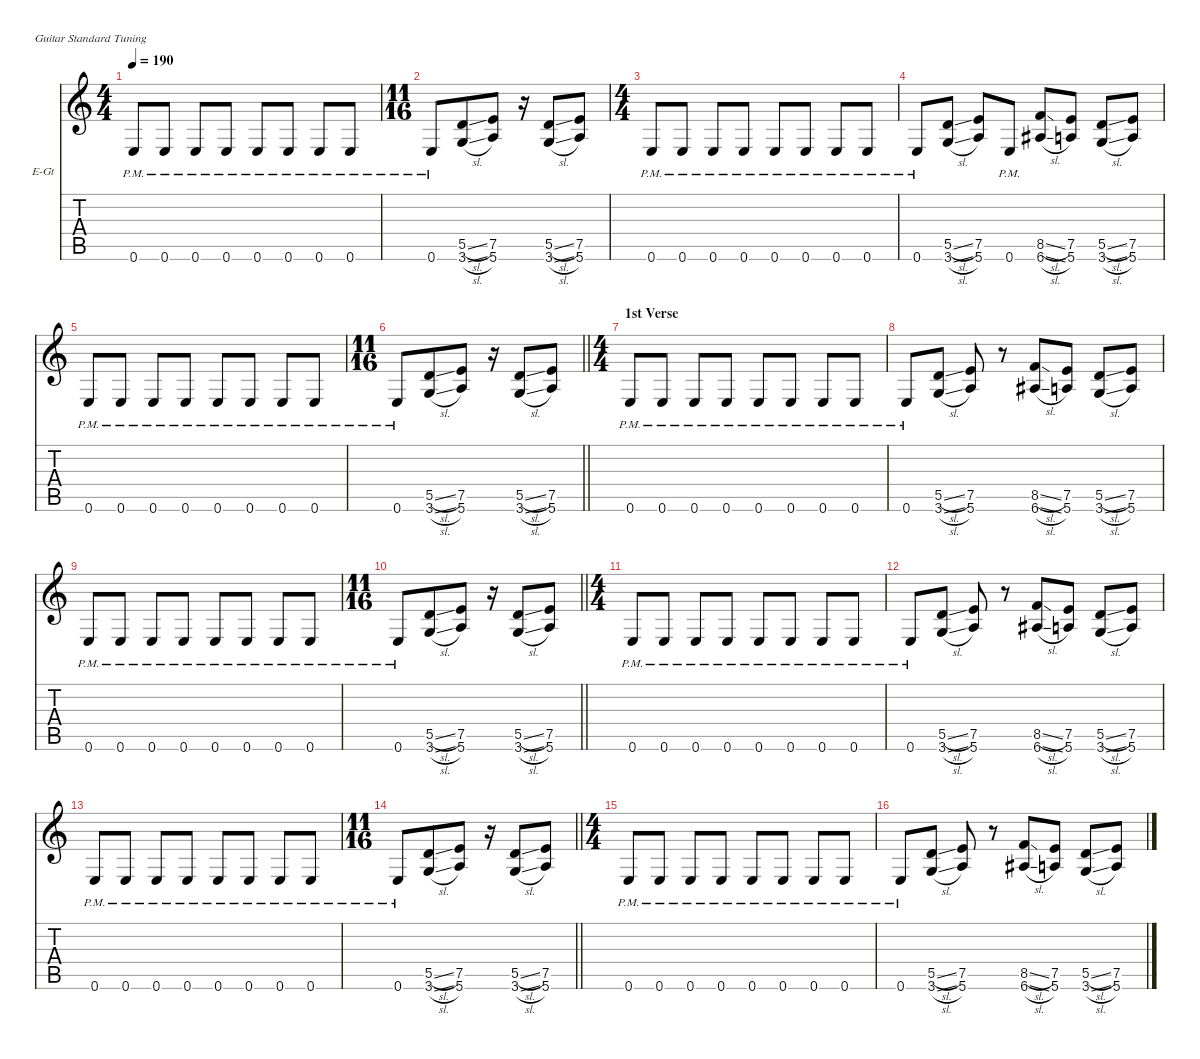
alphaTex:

\hideDynamics
\bracketExtendMode nobrackets
\firstSystemTrackNameOrientation horizontal
\otherSystemsTrackNameOrientation horizontal
\track ("Kirk Hammett" "E-Gt") {instrument distortionguitar}
\staff {score tabs}
\tuning (E4 B3 G3 D3 A2 E2)
\ts (4 4)
\tempo 190
\clef g2
\ks c
0.6{pm}.8{dy fff} 0.6{pm}.8 0.6{pm}.8 0.6{pm}.8 0.6{pm}.8 0.6{pm}.8 0.6{pm}.8 0.6{pm}.8 |
\ts (11 16)
\beaming (8 3 2)
0.6{pm}.8 (5.5{sl} 3.6{sl}).8 (7.5 5.6).8 r.16 (5.5{sl} 3.6{sl}).8 (7.5 5.6).8{dy f} |
\ts (4 4)
\beaming (8 2 2 2 2)
0.6{pm}.8{dy fff} 0.6{pm}.8 0.6{pm}.8 0.6{pm}.8 0.6{pm}.8 0.6{pm}.8 0.6{pm}.8 0.6{pm}.8 |
0.6{pm}.8 (5.5{sl} 3.6{sl}).8 (7.5 5.6).8 0.6{pm}.8{dy ff} (8.5{sl} 6.6{sl acc #}).8{dy fff} (7.5 5.6).8 (5.5{sl} 3.6{sl}).8 (7.5 5.6).8{dy f} |
0.6{pm}.8{dy fff} 0.6{pm}.8 0.6{pm}.8 0.6{pm}.8 0.6{pm}.8 0.6{pm}.8 0.6{pm}.8 0.6{pm}.8 |
\ts (11 16)
\beaming (8 3 2)
\barLineRight lightlight
0.6{pm}.8 (5.5{sl} 3.6{sl}).8 (7.5 5.6).8 r.16 (5.5{sl} 3.6{sl}).8 (7.5 5.6).8{dy f} |
\ts (4 4)
\beaming (8 2 2 2 2)
\section ("" "1st Verse")
0.6{pm}.8{dy fff} 0.6{pm}.8 0.6{pm}.8 0.6{pm}.8 0.6{pm}.8 0.6{pm}.8 0.6{pm}.8 0.6{pm}.8 |
0.6{pm}.8 (5.5{sl} 3.6{sl}).8 (7.5 5.6).8 r.8 (8.5{sl} 6.6{sl acc #}).8 (7.5 5.6).8 (5.5{sl} 3.6{sl}).8 (7.5 5.6).8{dy f} |
0.6{pm}.8{dy fff} 0.6{pm}.8 0.6{pm}.8 0.6{pm}.8 0.6{pm}.8 0.6{pm}.8 0.6{pm}.8 0.6{pm}.8 |
\ts (11 16)
\beaming (8 3 2)
\barLineRight lightlight
0.6{pm}.8 (5.5{sl} 3.6{sl}).8 (7.5 5.6).8 r.16 (5.5{sl} 3.6{sl}).8 (7.5 5.6).8{dy f} |
\ts (4 4)
\beaming (8 2 2 2 2)
0.6{pm}.8{dy fff} 0.6{pm}.8 0.6{pm}.8 0.6{pm}.8 0.6{pm}.8 0.6{pm}.8 0.6{pm}.8 0.6{pm}.8 |
0.6{pm}.8 (5.5{sl} 3.6{sl}).8 (7.5 5.6).8 r.8 (8.5{sl} 6.6{sl acc #}).8 (7.5 5.6).8 (5.5{sl} 3.6{sl}).8 (7.5 5.6).8{dy f} |
0.6{pm}.8{dy fff} 0.6{pm}.8 0.6{pm}.8 0.6{pm}.8 0.6{pm}.8 0.6{pm}.8 0.6{pm}.8 0.6{pm}.8 |
\ts (11 16)
\beaming (8 3 2)
\barLineRight lightlight
0.6{pm}.8 (5.5{sl} 3.6{sl}).8 (7.5 5.6).8 r.16 (5.5{sl} 3.6{sl}).8 (7.5 5.6).8{dy f} |
\ts (4 4)
\beaming (8 2 2 2 2)
0.6{pm}.8{dy fff} 0.6{pm}.8 0.6{pm}.8 0.6{pm}.8 0.6{pm}.8 0.6{pm}.8 0.6{pm}.8 0.6{pm}.8 |
0.6{pm}.8 (5.5{sl} 3.6{sl}).8 (7.5 5.6).8 r.8 (8.5{sl} 6.6{sl acc #}).8 (7.5 5.6).8 (5.5{sl} 3.6{sl}).8 (7.5 5.6).8{dy f}
